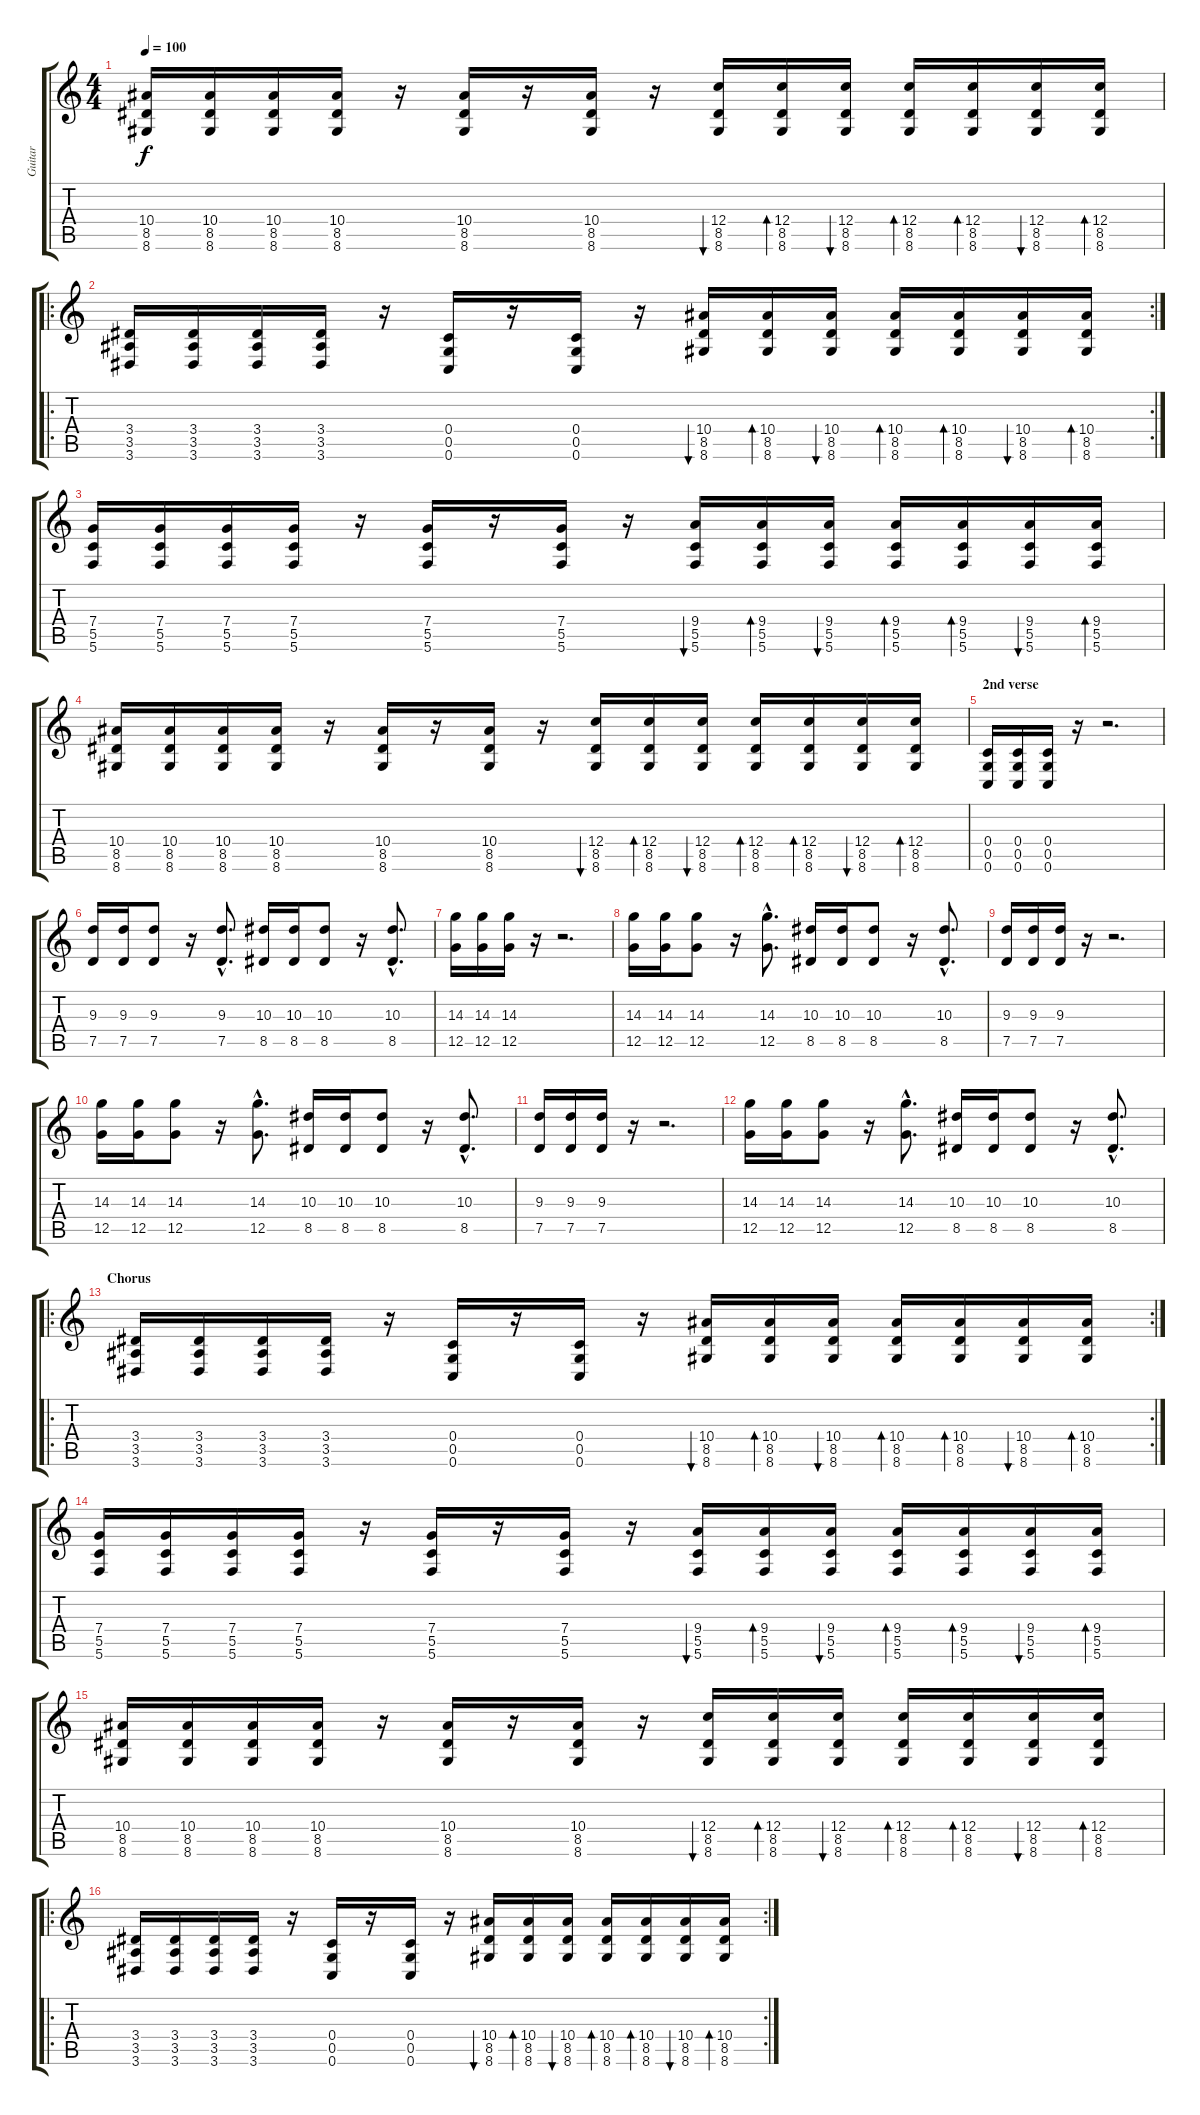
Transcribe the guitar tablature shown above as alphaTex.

\track ("Guitar" "Guitar") {instrument distortionguitar}
\staff {score tabs}
\tuning (D4 A3 F3 C3 G2 C2) {hide}
\ts (4 4)
\tempo 100
\clef g2
\ks c
(10.4 8.5 8.6).16{dy f} (10.4 8.5 8.6).16 (10.4 8.5 8.6).16 (10.4 8.5 8.6).16 r.16 (10.4 8.5 8.6).16 r.16 (10.4 8.5 8.6).16 r.16 (12.4 8.5 8.6).16{bu 480} (12.4 8.5 8.6).16{bd 480} (12.4 8.5 8.6).16{bu 480} (12.4 8.5 8.6).16{bd 480} (12.4 8.5 8.6).16{bd 480} (12.4 8.5 8.6).16{bu 480} (12.4 8.5 8.6).16{bd 480} |
\ro
\rc 2
(3.4 3.5 3.6).16 (3.4 3.5 3.6).16 (3.4 3.5 3.6).16 (3.4 3.5 3.6).16 r.16 (0.4 0.5 0.6).16 r.16 (0.4 0.5 0.6).16 r.16 (10.4 8.5 8.6).16{bu 480} (10.4 8.5 8.6).16{bd 480} (10.4 8.5 8.6).16{bu 480} (10.4 8.5 8.6).16{bd 480} (10.4 8.5 8.6).16{bd 480} (10.4 8.5 8.6).16{bu 480} (10.4 8.5 8.6).16{bd 480} |
(7.4 5.5 5.6).16 (7.4 5.5 5.6).16 (7.4 5.5 5.6).16 (7.4 5.5 5.6).16 r.16 (7.4 5.5 5.6).16 r.16 (7.4 5.5 5.6).16 r.16 (9.4 5.5 5.6).16{bu 480} (9.4 5.5 5.6).16{bd 480} (9.4 5.5 5.6).16{bu 480} (9.4 5.5 5.6).16{bd 480} (9.4 5.5 5.6).16{bd 480} (9.4 5.5 5.6).16{bu 480} (9.4 5.5 5.6).16{bd 480} |
(10.4 8.5 8.6).16 (10.4 8.5 8.6).16 (10.4 8.5 8.6).16 (10.4 8.5 8.6).16 r.16 (10.4 8.5 8.6).16 r.16 (10.4 8.5 8.6).16 r.16 (12.4 8.5 8.6).16{bu 480} (12.4 8.5 8.6).16{bd 480} (12.4 8.5 8.6).16{bu 480} (12.4 8.5 8.6).16{bd 480} (12.4 8.5 8.6).16{bd 480} (12.4 8.5 8.6).16{bu 480} (12.4 8.5 8.6).16{bd 480} |
\section ("" "2nd verse")
(0.4 0.5 0.6).16 (0.4 0.5 0.6).16 (0.4 0.5 0.6).16 r.16 r.2{d} |
(9.3 7.5).16 (9.3 7.5).16 (9.3 7.5).8 r.16 (9.3{hac} 7.5{hac}).8{d} (10.3 8.5).16 (10.3 8.5).16 (10.3 8.5).8 r.16 (10.3{hac} 8.5{hac}).8{d} |
(14.3 12.5).16 (14.3 12.5).16 (14.3 12.5).16 r.16 r.2{d} |
(14.3 12.5).16 (14.3 12.5).16 (14.3 12.5).8 r.16 (14.3{hac} 12.5{hac}).8{d} (10.3 8.5).16 (10.3 8.5).16 (10.3 8.5).8 r.16 (10.3{hac} 8.5{hac}).8{d} |
(9.3 7.5).16 (9.3 7.5).16 (9.3 7.5).16 r.16 r.2{d} |
(14.3 12.5).16 (14.3 12.5).16 (14.3 12.5).8 r.16 (14.3{hac} 12.5{hac}).8{d} (10.3 8.5).16 (10.3 8.5).16 (10.3 8.5).8 r.16 (10.3{hac} 8.5{hac}).8{d} |
(9.3 7.5).16 (9.3 7.5).16 (9.3 7.5).16 r.16 r.2{d} |
(14.3 12.5).16 (14.3 12.5).16 (14.3 12.5).8 r.16 (14.3{hac} 12.5{hac}).8{d} (10.3 8.5).16 (10.3 8.5).16 (10.3 8.5).8 r.16 (10.3{hac} 8.5{hac}).8{d} |
\ro
\rc 2
\section ("" "Chorus")
(3.4 3.5 3.6).16 (3.4 3.5 3.6).16 (3.4 3.5 3.6).16 (3.4 3.5 3.6).16 r.16 (0.4 0.5 0.6).16 r.16 (0.4 0.5 0.6).16 r.16 (10.4 8.5 8.6).16{bu 480} (10.4 8.5 8.6).16{bd 480} (10.4 8.5 8.6).16{bu 480} (10.4 8.5 8.6).16{bd 480} (10.4 8.5 8.6).16{bd 480} (10.4 8.5 8.6).16{bu 480} (10.4 8.5 8.6).16{bd 480} |
(7.4 5.5 5.6).16 (7.4 5.5 5.6).16 (7.4 5.5 5.6).16 (7.4 5.5 5.6).16 r.16 (7.4 5.5 5.6).16 r.16 (7.4 5.5 5.6).16 r.16 (9.4 5.5 5.6).16{bu 480} (9.4 5.5 5.6).16{bd 480} (9.4 5.5 5.6).16{bu 480} (9.4 5.5 5.6).16{bd 480} (9.4 5.5 5.6).16{bd 480} (9.4 5.5 5.6).16{bu 480} (9.4 5.5 5.6).16{bd 480} |
(10.4 8.5 8.6).16 (10.4 8.5 8.6).16 (10.4 8.5 8.6).16 (10.4 8.5 8.6).16 r.16 (10.4 8.5 8.6).16 r.16 (10.4 8.5 8.6).16 r.16 (12.4 8.5 8.6).16{bu 480} (12.4 8.5 8.6).16{bd 480} (12.4 8.5 8.6).16{bu 480} (12.4 8.5 8.6).16{bd 480} (12.4 8.5 8.6).16{bd 480} (12.4 8.5 8.6).16{bu 480} (12.4 8.5 8.6).16{bd 480} |
\ro
\rc 2
(3.4 3.5 3.6).16 (3.4 3.5 3.6).16 (3.4 3.5 3.6).16 (3.4 3.5 3.6).16 r.16 (0.4 0.5 0.6).16 r.16 (0.4 0.5 0.6).16 r.16 (10.4 8.5 8.6).16{bu 480} (10.4 8.5 8.6).16{bd 480} (10.4 8.5 8.6).16{bu 480} (10.4 8.5 8.6).16{bd 480} (10.4 8.5 8.6).16{bd 480} (10.4 8.5 8.6).16{bu 480} (10.4 8.5 8.6).16{bd 480}
